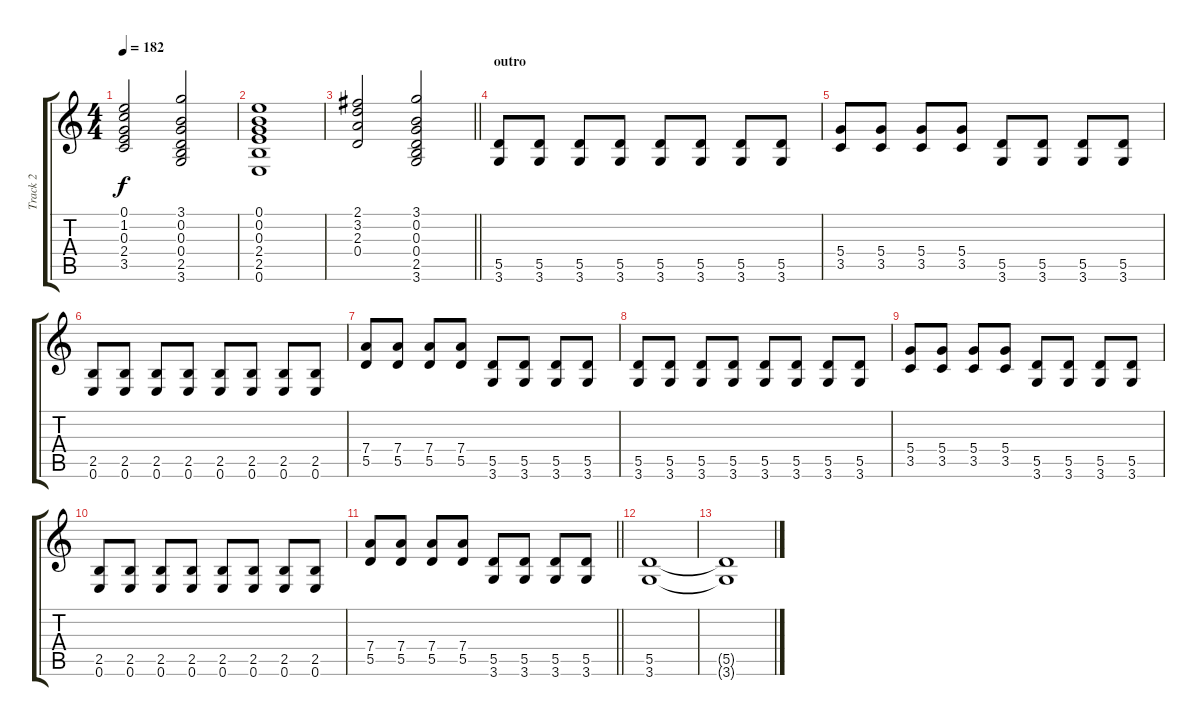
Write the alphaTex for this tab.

\track ("Track 2" "Track 2") {instrument overdrivenguitar}
\staff {score tabs}
\tuning (E4 B3 G3 D3 A2 E2) {hide}
\ts (4 4)
\tempo 182
\clef g2
\ks c
(0.1 1.2 0.3 2.4 3.5).2{dy f} (3.1 0.2 0.3 0.4 2.5 3.6).2 |
(0.1 0.2 0.3 2.4 2.5 0.6).1 |
\barLineRight lightlight
(2.1 3.2 2.3 0.4).2 (3.1 0.2 0.3 0.4 2.5 3.6).2 |
\section ("" "outro")
(5.5 3.6).8 (5.5 3.6).8 (5.5 3.6).8 (5.5 3.6).8 (5.5 3.6).8 (5.5 3.6).8 (5.5 3.6).8 (5.5 3.6).8 |
(5.4 3.5).8 (5.4 3.5).8 (5.4 3.5).8 (5.4 3.5).8 (5.5 3.6).8 (5.5 3.6).8 (5.5 3.6).8 (5.5 3.6).8 |
(2.5 0.6).8 (2.5 0.6).8 (2.5 0.6).8 (2.5 0.6).8 (2.5 0.6).8 (2.5 0.6).8 (2.5 0.6).8 (2.5 0.6).8 |
(7.4 5.5).8 (7.4 5.5).8 (7.4 5.5).8 (7.4 5.5).8 (5.5 3.6).8 (5.5 3.6).8 (5.5 3.6).8 (5.5 3.6).8 |
(5.5 3.6).8 (5.5 3.6).8 (5.5 3.6).8 (5.5 3.6).8 (5.5 3.6).8 (5.5 3.6).8 (5.5 3.6).8 (5.5 3.6).8 |
(5.4 3.5).8 (5.4 3.5).8 (5.4 3.5).8 (5.4 3.5).8 (5.5 3.6).8 (5.5 3.6).8 (5.5 3.6).8 (5.5 3.6).8 |
(2.5 0.6).8 (2.5 0.6).8 (2.5 0.6).8 (2.5 0.6).8 (2.5 0.6).8 (2.5 0.6).8 (2.5 0.6).8 (2.5 0.6).8 |
\barLineRight lightlight
(7.4 5.5).8 (7.4 5.5).8 (7.4 5.5).8 (7.4 5.5).8 (5.5 3.6).8 (5.5 3.6).8 (5.5 3.6).8 (5.5 3.6).8 |
(5.5 3.6).1 |
(5.5{t} 3.6{t}).1
